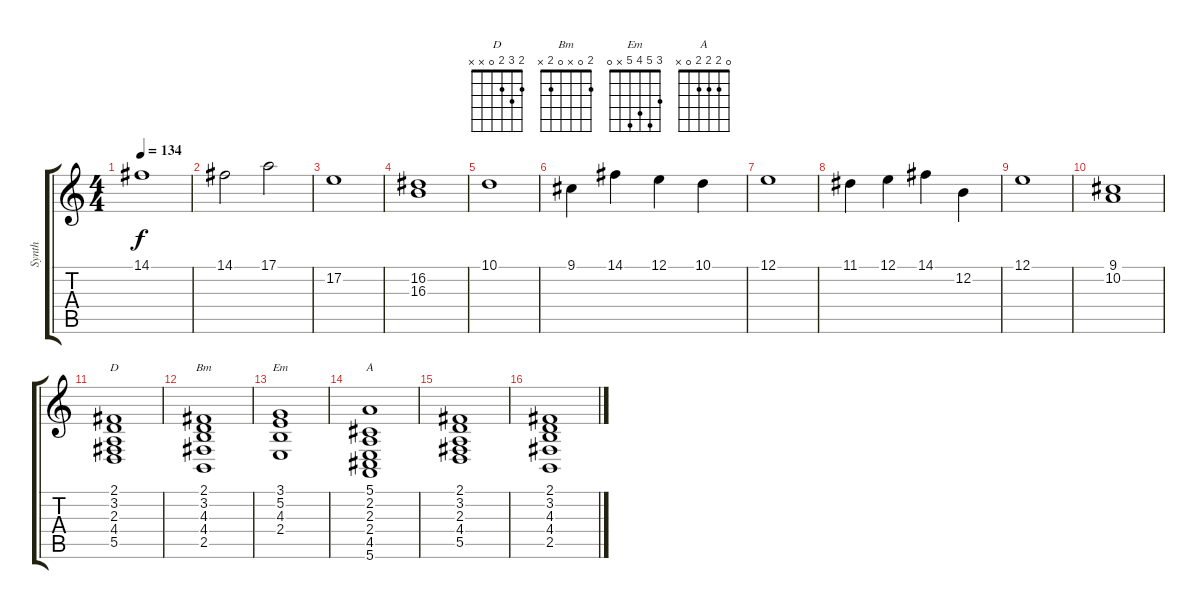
\track ("Synth" "Synth") {instrument stringensemble2}
\staff {score tabs}
\tuning (E4 B3 G3 D3 A2 E2) {hide}
\chord ("D" 2 3 2 0 x x)
\chord ("Bm" 2 0 x 0 2 x)
\chord ("Em" 3 5 4 5 x 0)
\chord ("A" 0 2 2 2 0 x)
\ts (4 4)
\tempo 134
\clef g2
\ks c
14.1.1{dy f} |
14.1.2 17.1.2 |
17.2.1 |
(16.2 16.3).1 |
10.1.1 |
9.1.4 14.1.4 12.1.4 10.1.4 |
12.1.1 |
11.1.4 12.1.4 14.1.4 12.2.4 |
12.1.1 |
(9.1 10.2).1 |
(2.1 3.2 2.3 4.4 5.5).1{ch "D"} |
(2.1 3.2 4.3 4.4 2.5).1{ch "Bm"} |
(3.1 5.2 4.3 2.4).1{ch "Em"} |
(5.1 2.2 2.3 2.4 4.5 5.6).1{ch "A"} |
(2.1 3.2 2.3 4.4 5.5).1 |
(2.1 3.2 4.3 4.4 2.5).1
